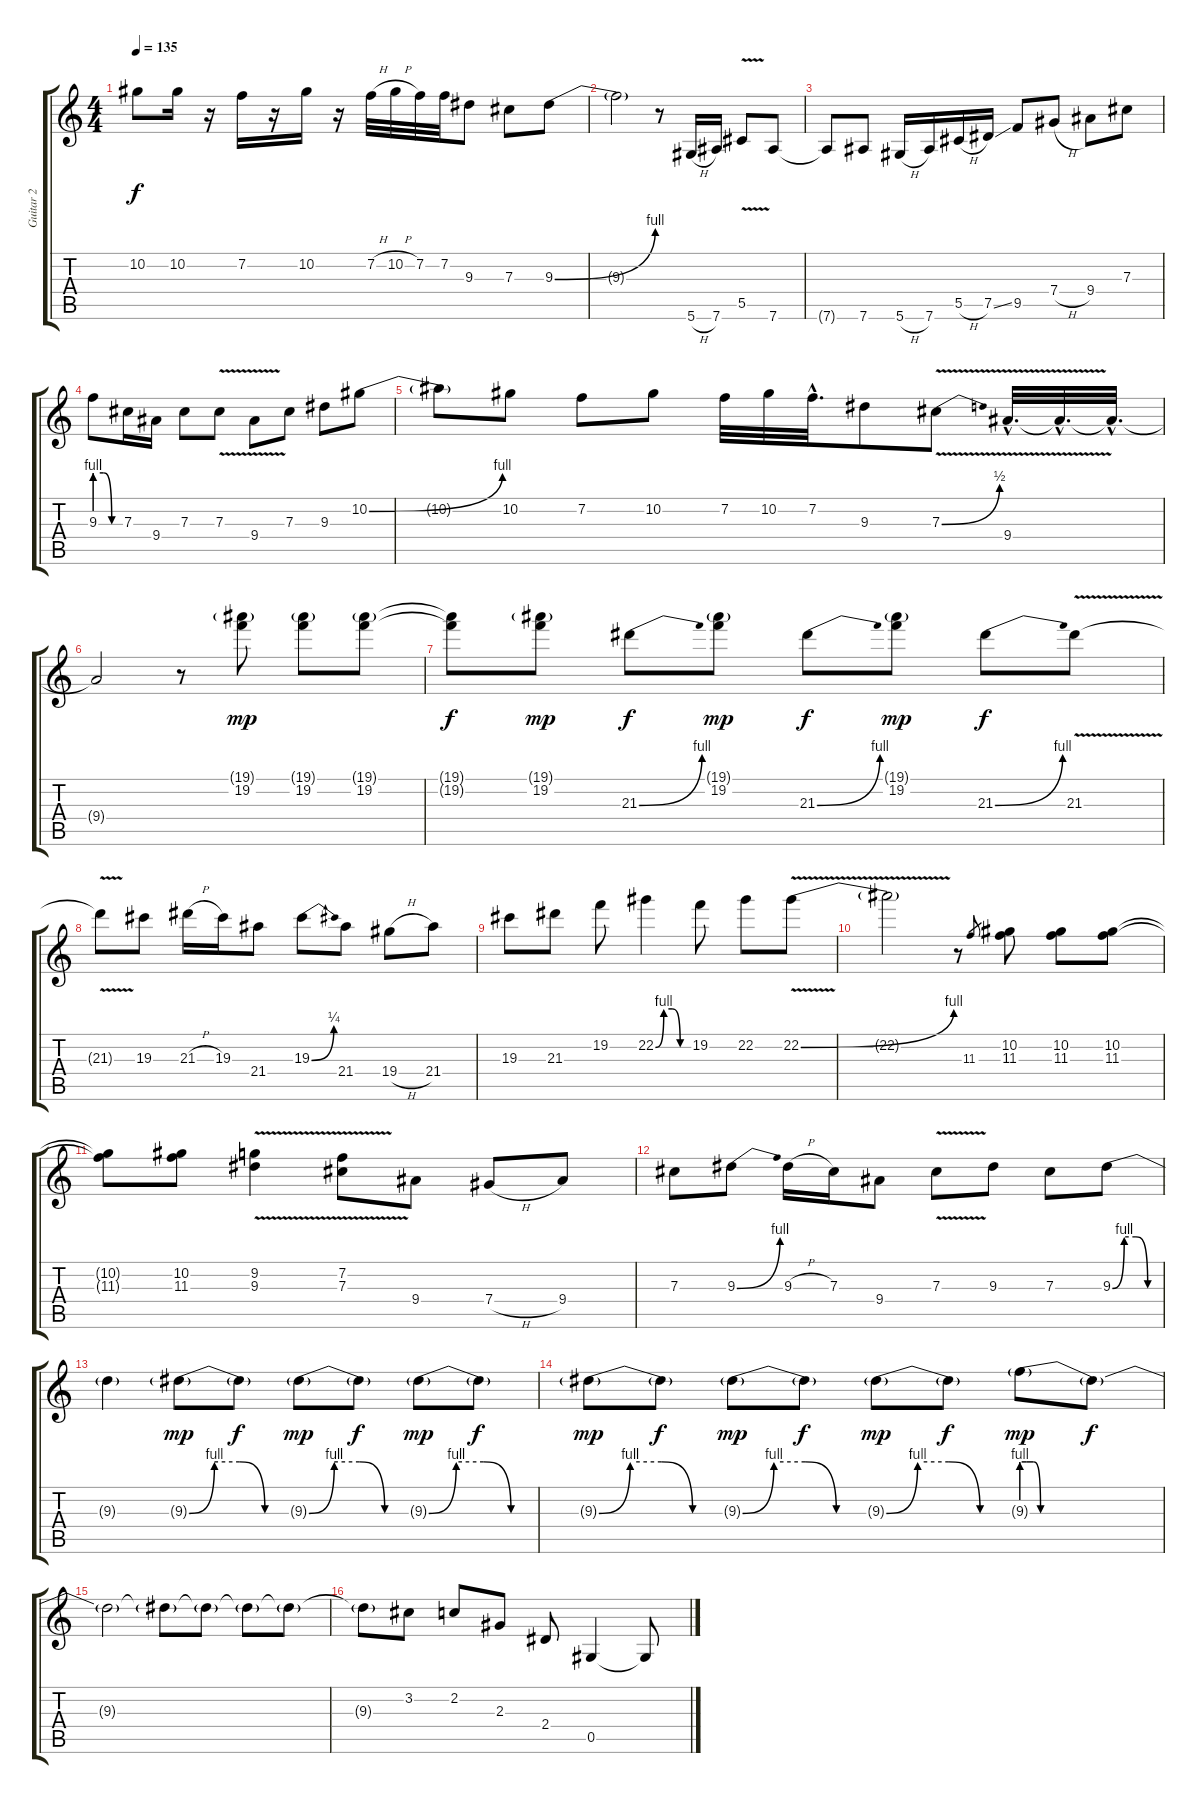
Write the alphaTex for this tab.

\track ("Guitar 2" "Guitar 2") {instrument overdrivenguitar}
\staff {score tabs}
\tuning (Eb4 Bb3 Gb3 Db3 Ab2 Eb2) {hide}
\ts (4 4)
\tempo 135
\clef g2
\ks c
10.2{t}.8{dy f} 10.2.16 r.16 7.2.16 r.16 10.2.16 r.16 7.2{h}.32 10.2{h}.32 7.2.32 7.2.32 9.3.8 7.3.8 9.3{be (bend 0 0 60 4)}.8 |
9.3{t}.2 r.8 5.6{h}.16 7.6.16 5.5{v}.8 7.6.8 |
7.6{t}.8 7.6.8 5.6{h}.16 7.6.16 5.5{h}.16 7.5{ss}.16 9.5.8 7.4{h}.8 9.4.8 7.3.8 |
9.3{be (custom 0 4 20 4 40 0 60 0)}.8 7.3.16 9.4.16 7.3.8 7.3{v}.8 9.4{v}.8 7.3.8 9.3.8 10.2{be (bend 0 0 60 4)}.8 |
10.2{t}.8 10.2.8 7.2.8 10.2.8 7.2.32 10.2.32 7.2{hac}.32{d} 9.3.8 7.3{be (bend 0 0 60 2) v}.8 9.4{v hac}.32{d} 9.4{hac t}.32{d} 9.4{hac t}.32{d} |
9.4{t}.2 r.8 (19.1{g} 19.2).8{dy mp} (19.1{g} 19.2).8 (19.1{g} 19.2).8 |
(19.1{t} 19.2{t}).8{dy f} (19.1{g} 19.2).8{dy mp} 21.3{be (bend 0 0 60 4)}.8{dy f} (19.1{g} 19.2).8{dy mp} 21.3{be (bend 0 0 60 4)}.8{dy f} (19.1{g} 19.2).8{dy mp} 21.3{be (bend 0 0 60 4)}.8{dy f} 21.3{v}.8 |
21.3{t}.8 19.3.8 21.3{h}.16 19.3.16 21.4.8 19.3{be (bend 0 0 60 1)}.8 21.4.8 19.4{h}.8 21.4.8 |
19.3.8 21.3.8 19.2.8 22.2{be (custom 0 0 15 4 30 4 45 0 60 0)}.4 19.2.8 22.2.8 22.2{be (bend 0 0 60 4) v}.8 |
22.2{t}.2 r.8 11.3.8{gr} (10.2 11.3).8 (10.2 11.3).8 (10.2 11.3).8 |
(10.2{t} 11.3{t}).8 (10.2 11.3).8 (9.2 9.3{v}).4 (7.2 7.3{v}).8 9.4.8 7.4{h}.8 9.4.8 |
7.3.8 9.3{be (bend 0 0 60 4)}.8 9.3{h}.16 7.3.16 9.4.8 7.3{v}.8 9.3.8 7.3.8 9.3{be (custom 0 0 15 4 30 4 45 0 60 0)}.8 |
9.3{t}.4 9.3{be (custom 0 0 15 4 30 4 45 0 60 0) g}.8{dy mp} 9.3{t}.8{dy f} 9.3{be (custom 0 0 15 4 30 4 45 0 60 0) g}.8{dy mp} 9.3{t}.8{dy f} 9.3{be (custom 0 0 15 4 30 4 45 0 60 0) g}.8{dy mp} 9.3{t}.8{dy f} |
9.3{be (custom 0 0 15 4 30 4 45 0 60 0) g}.8{dy mp} 9.3{t}.8{dy f} 9.3{be (custom 0 0 15 4 30 4 45 0 60 0) g}.8{dy mp} 9.3{t}.8{dy f} 9.3{be (custom 0 0 15 4 30 4 45 0 60 0) g}.8{dy mp} 9.3{t}.8{dy f} 9.3{be (custom 0 4 2 4 5 4 8 0 11 0 15 0 20 0 40 0 60 0) g}.8{dy mp} 9.3{t}.8{dy f} |
9.3{t}.2 9.3{t}.8 9.3{t}.8 9.3{t}.8 9.3{t}.8 |
9.3{t}.8 3.2.8 2.2.8 2.3.8 2.4.8 0.5.4 0.5{t}.8
